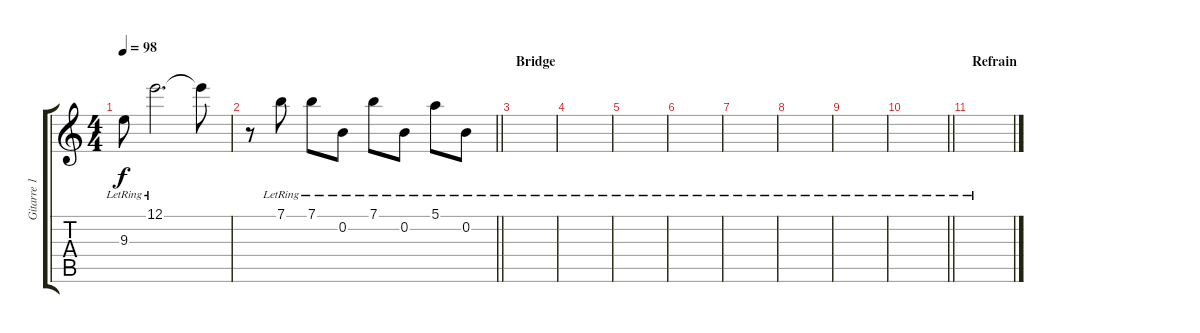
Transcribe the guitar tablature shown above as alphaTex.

\track ("Gitarre 1 (Clean)" "Gitarre 1 ") {instrument electricguitarjazz}
\staff {score tabs}
\tuning (E4 B3 G3 D3 A2 E2) {hide}
\ts (4 4)
\tempo 98
\clef g2
\ks c
9.3{lr}.8{dy f} 12.1{lr}.2{d} 12.1{t}.8 |
\barLineRight lightlight
r.8 7.1{lr}.8 7.1{lr}.8 0.2{lr}.8 7.1{lr}.8 0.2{lr}.8 5.1{lr}.8 0.2{lr}.8 |
\section ("" "Bridge")
|
|
|
|
|
|
|
\barLineRight lightlight
|
\section ("" "Refrain")
